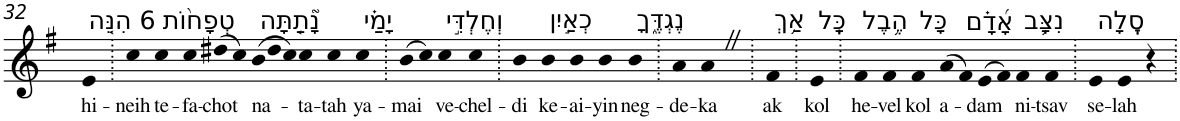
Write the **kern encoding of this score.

**kern	**text
*part1	*part1
*staff1	*staff1
*I"Piano	*
*I'Pno	*
!!LO:PB:g=z
*clefG2	*
*k[f#]	*
*G:	*
=32	=32
!LO:TX:a:t=6 הִנֵּ֤ה	!
!	!LO:LY:b
4e	hi-
=33.	=33.
!	!LO:LY:b
4cc	-neih
!LO:TX:a:t=טְפָח֨וֹת	!
!	!LO:LY:b
4cc	te-
!	!LO:LY:b
4cc	-fa-
!	!LO:LY:b
(>8dd#X	-chot
8cc)	.
*Xtuplet	*
!LO:TX:a:t=נָ֘תַ֤תָּה	!
!	!LO:LY:b
(>12b	na-
12dd#	.
12cc)	.
!	!LO:LY:b
4cc	-ta-
!	!LO:LY:b
4cc	-tah
!LO:TX:a:t=יָמַ֗י	!
!	!LO:LY:b
4cc	ya-
=34.	=34.
!	!LO:LY:b
(>8b	-mai
8cc)	.
!LO:TX:a:t=וְחֶלְדִּ֣י	!
!	!LO:LY:b
4cc	ve-
!	!LO:LY:b
4cc	-chel-
=35.	=35.
!	!LO:LY:b
4b	-di
!LO:TX:a:t=כְאַ֣יִן	!
!	!LO:LY:b
4b	ke-
!	!LO:LY:b
4b	-ai-
!	!LO:LY:b
4b	-yin
!LO:TX:a:t=נֶגְדֶּ֑ךָ	!
!	!LO:LY:b
4b	neg-
=36.	=36.
!	!LO:LY:b
4a	-de-
!	!LO:LY:b
4aZ	-ka
=37.	=37.
!LO:TX:a:t=אַ֥ךְ	!
!	!LO:LY:b
4f#	ak
=38.	=38.
!LO:TX:a:t=כָּֽל	!
!	!LO:LY:b
4e	kol
=39.	=39.
!LO:TX:a:t=הֶ֥בֶל	!
!	!LO:LY:b
4f#	he-
!	!LO:LY:b
4f#	-vel
!LO:TX:a:t=כָּל	!
!	!LO:LY:b
4f#	kol
!LO:TX:a:t=אָ֝דָ֗ם	!
!	!LO:LY:b
(>8a	a-
8f#)	.
!	!LO:LY:b
(>8e	-dam
8f#)	.
!LO:TX:a:t=נִצָּ֥ב	!
!	!LO:LY:b
4f#	ni-
!	!LO:LY:b
4f#	-tsav
=40.	=40.
!LO:TX:a:t=סֶֽלָה	!
!	!LO:LY:b
4e	se-
!	!LO:LY:b
4e	-lah
4r	.
=.	=.
*-	*-
